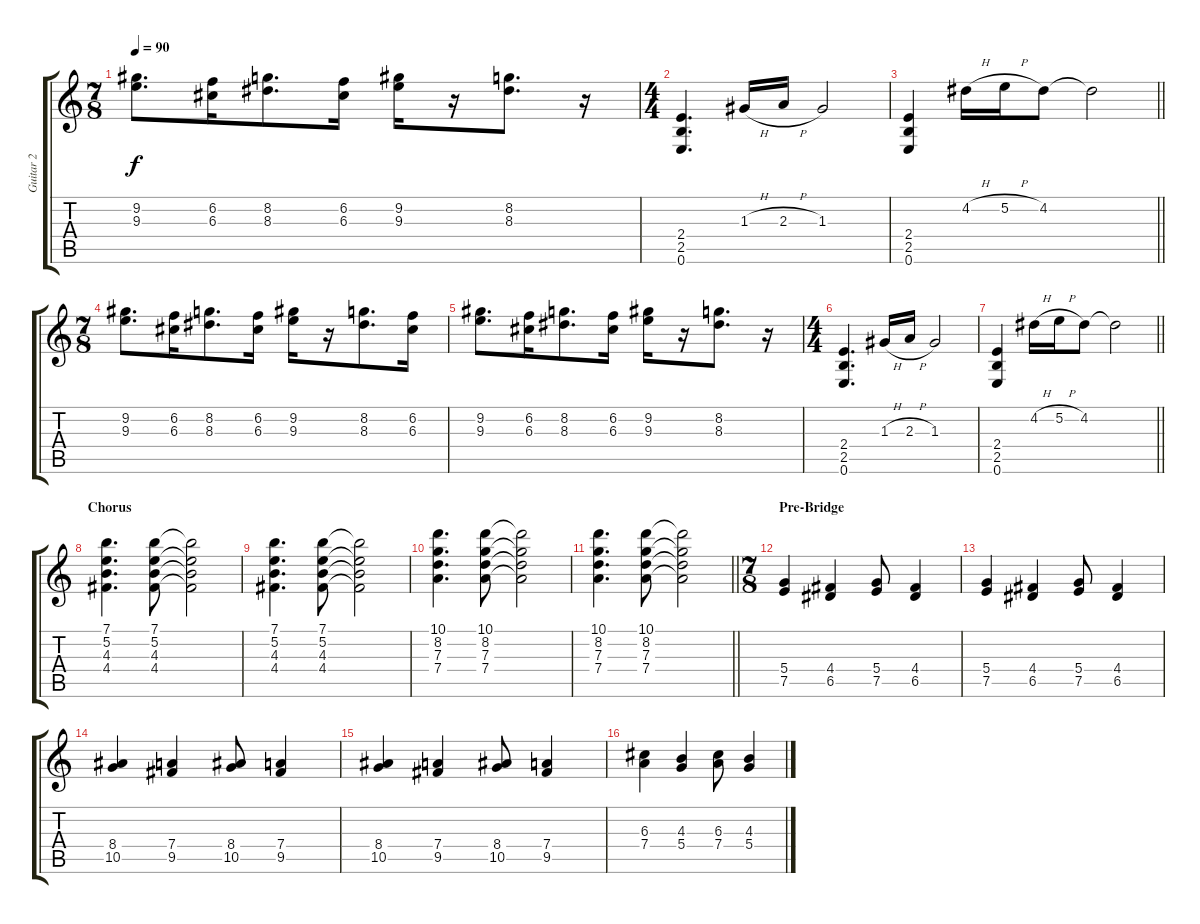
\track ("Guitar 2" "Guitar 2") {instrument distortionguitar}
\staff {score tabs}
\tuning (E4 B3 G3 D3 A2 E2) {hide}
\ts (7 8)
\tempo 90
\clef g2
\ks c
(9.2 9.3).8{d dy f} (6.2 6.3).16 (8.2 8.3).8{d} (6.2 6.3).16 (9.2 9.3).16 r.16 (8.2 8.3).8{d} r.16 |
\ts (4 4)
(2.4 2.5 0.6).4{d} 1.3{h}.16 2.3{h}.16 1.3.2 |
\barLineRight lightlight
(2.4 2.5 0.6).4 4.2{h}.16 5.2{h}.16 4.2.8 4.2{t}.2 |
\ts (7 8)
(9.2 9.3).8{d} (6.2 6.3).16 (8.2 8.3).8{d} (6.2 6.3).16 (9.2 9.3).16 r.16 (8.2 8.3).8{d} (6.2 6.3).16 |
(9.2 9.3).8{d} (6.2 6.3).16 (8.2 8.3).8{d} (6.2 6.3).16 (9.2 9.3).16 r.16 (8.2 8.3).8{d} r.16 |
\ts (4 4)
(2.4 2.5 0.6).4{d} 1.3{h}.16 2.3{h}.16 1.3.2 |
\barLineRight lightlight
(2.4 2.5 0.6).4 4.2{h}.16 5.2{h}.16 4.2.8 4.2{t}.2 |
\section ("" "Chorus")
(7.1 5.2 4.3 4.4).4{d} (7.1 5.2 4.3 4.4).8 (7.1{t} 5.2{t} 4.3{t} 4.4{t}).2 |
(7.1 5.2 4.3 4.4).4{d} (7.1 5.2 4.3 4.4).8 (7.1{t} 5.2{t} 4.3{t} 4.4{t}).2 |
(10.1 8.2 7.3 7.4).4{d} (10.1 8.2 7.3 7.4).8 (10.1{t} 8.2{t} 7.3{t} 7.4{t}).2 |
\barLineRight lightlight
(10.1 8.2 7.3 7.4).4{d} (10.1 8.2 7.3 7.4).8 (10.1{t} 8.2{t} 7.3{t} 7.4{t}).2 |
\ts (7 8)
\section ("" "Pre-Bridge")
(5.4 7.5).4 (4.4 6.5).4 (5.4 7.5).8 (4.4 6.5).4 |
(5.4 7.5).4 (4.4 6.5).4 (5.4 7.5).8 (4.4 6.5).4 |
(8.4 10.5).4 (7.4 9.5).4 (8.4 10.5).8 (7.4 9.5).4 |
(8.4 10.5).4 (7.4 9.5).4 (8.4 10.5).8 (7.4 9.5).4 |
(6.3 7.4).4 (4.3 5.4).4 (6.3 7.4).8 (4.3 5.4).4
